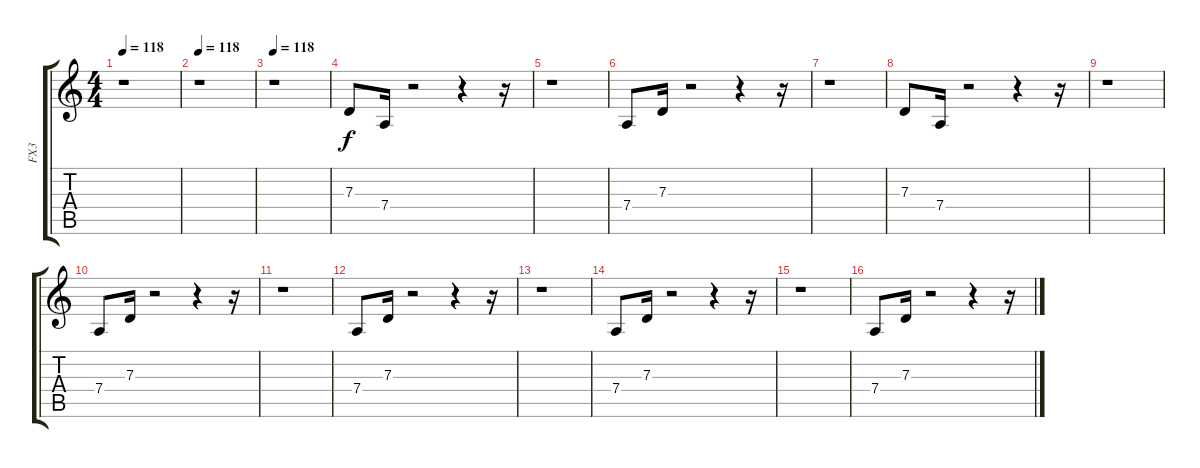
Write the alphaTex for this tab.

\track ("FX3" "FX3") {instrument synthvoice}
\staff {score tabs}
\tuning (E4 B3 G3 D3 A2 E2) {hide}
\ts (4 4)
\tempo 118
\clef g2
\ks c
r.1{dy f} |
\tempo 118
r.1 |
\tempo 118
r.1 |
7.3.8 7.4.16 r.2 r.4 r.16 |
r.1 |
7.4.8 7.3.16 r.2 r.4 r.16 |
r.1 |
7.3.8 7.4.16 r.2 r.4 r.16 |
r.1 |
7.4.8 7.3.16 r.2 r.4 r.16 |
r.1 |
7.4.8 7.3.16 r.2 r.4 r.16 |
r.1 |
7.4.8 7.3.16 r.2 r.4 r.16 |
r.1 |
7.4.8 7.3.16 r.2 r.4 r.16
